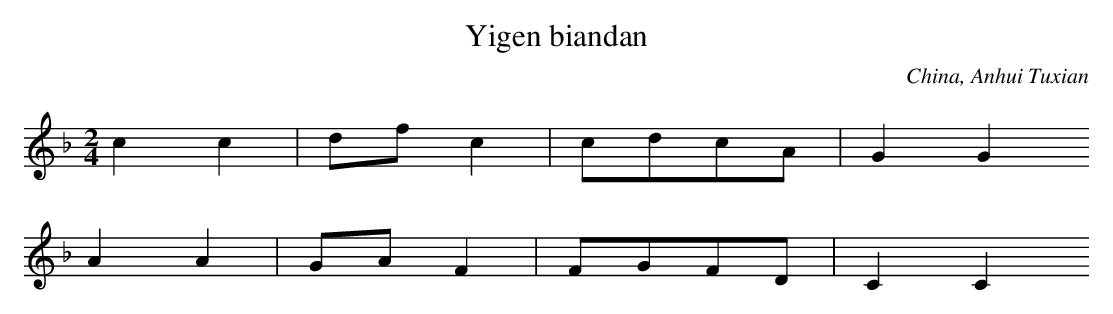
X:1
T: Yigen biandan
O: China, Anhui Tuxian
M: 2/4
L: 1/16
K: F
c4c4 | d2f2c4 | c2d2c2A2 | G4G4
A4A4 | G2A2F4 | F2G2F2D2 | C4C4
